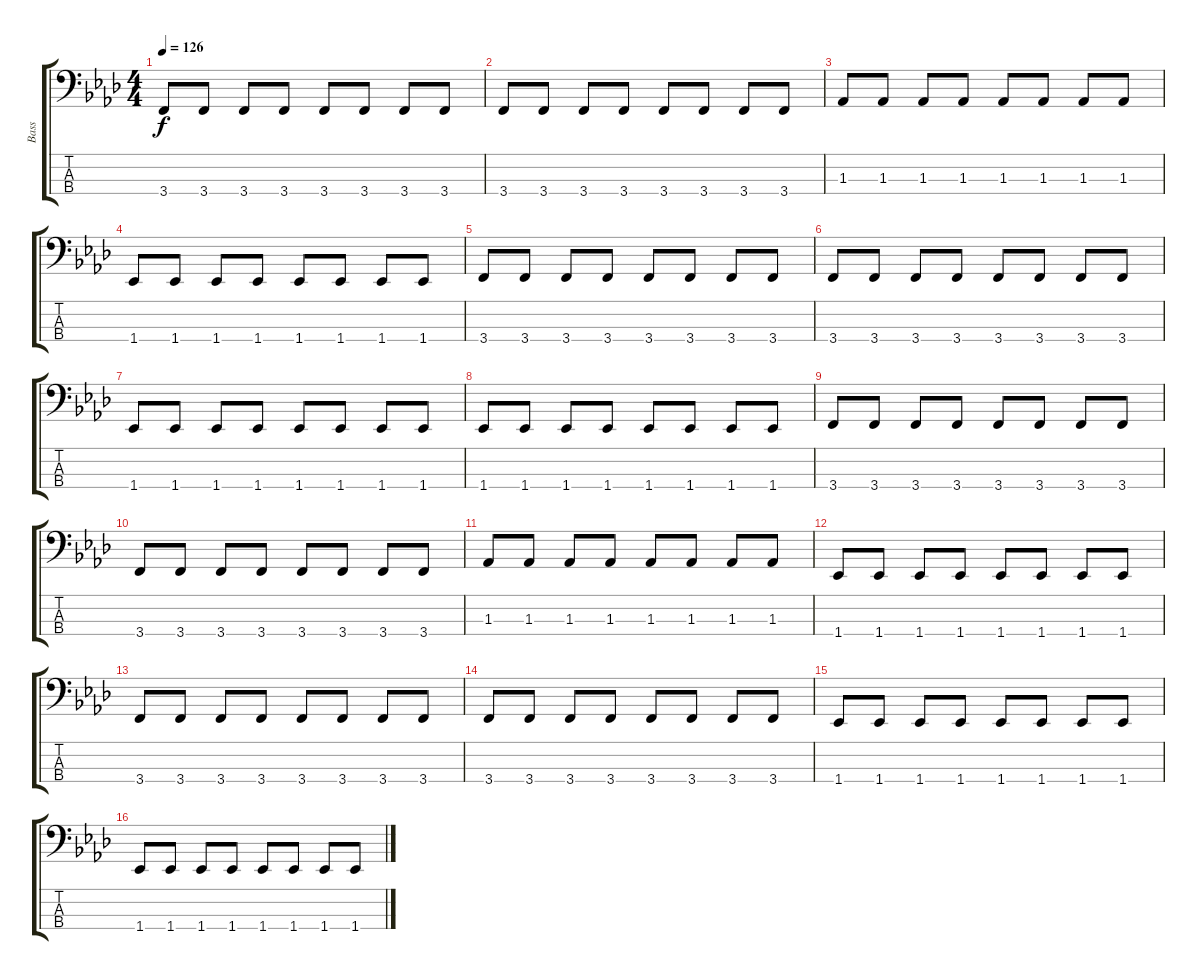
\track ("Bass" "Bass") {instrument electricbasspick}
\staff {score tabs}
\tuning (F2 C2 G1 D1) {hide}
\ts (4 4)
\tempo 126
\clef f4
\ks fminor
3.4.8{dy f} 3.4.8 3.4.8 3.4.8 3.4.8 3.4.8 3.4.8 3.4.8 |
3.4.8 3.4.8 3.4.8 3.4.8 3.4.8 3.4.8 3.4.8 3.4.8 |
1.3.8 1.3.8 1.3.8 1.3.8 1.3.8 1.3.8 1.3.8 1.3.8 |
1.4.8 1.4.8 1.4.8 1.4.8 1.4.8 1.4.8 1.4.8 1.4.8 |
3.4.8 3.4.8 3.4.8 3.4.8 3.4.8 3.4.8 3.4.8 3.4.8 |
3.4.8 3.4.8 3.4.8 3.4.8 3.4.8 3.4.8 3.4.8 3.4.8 |
1.4.8 1.4.8 1.4.8 1.4.8 1.4.8 1.4.8 1.4.8 1.4.8 |
1.4.8 1.4.8 1.4.8 1.4.8 1.4.8 1.4.8 1.4.8 1.4.8 |
3.4.8 3.4.8 3.4.8 3.4.8 3.4.8 3.4.8 3.4.8 3.4.8 |
3.4.8 3.4.8 3.4.8 3.4.8 3.4.8 3.4.8 3.4.8 3.4.8 |
1.3.8 1.3.8 1.3.8 1.3.8 1.3.8 1.3.8 1.3.8 1.3.8 |
1.4.8 1.4.8 1.4.8 1.4.8 1.4.8 1.4.8 1.4.8 1.4.8 |
3.4.8 3.4.8 3.4.8 3.4.8 3.4.8 3.4.8 3.4.8 3.4.8 |
3.4.8 3.4.8 3.4.8 3.4.8 3.4.8 3.4.8 3.4.8 3.4.8 |
1.4.8 1.4.8 1.4.8 1.4.8 1.4.8 1.4.8 1.4.8 1.4.8 |
1.4.8 1.4.8 1.4.8 1.4.8 1.4.8 1.4.8 1.4.8 1.4.8
